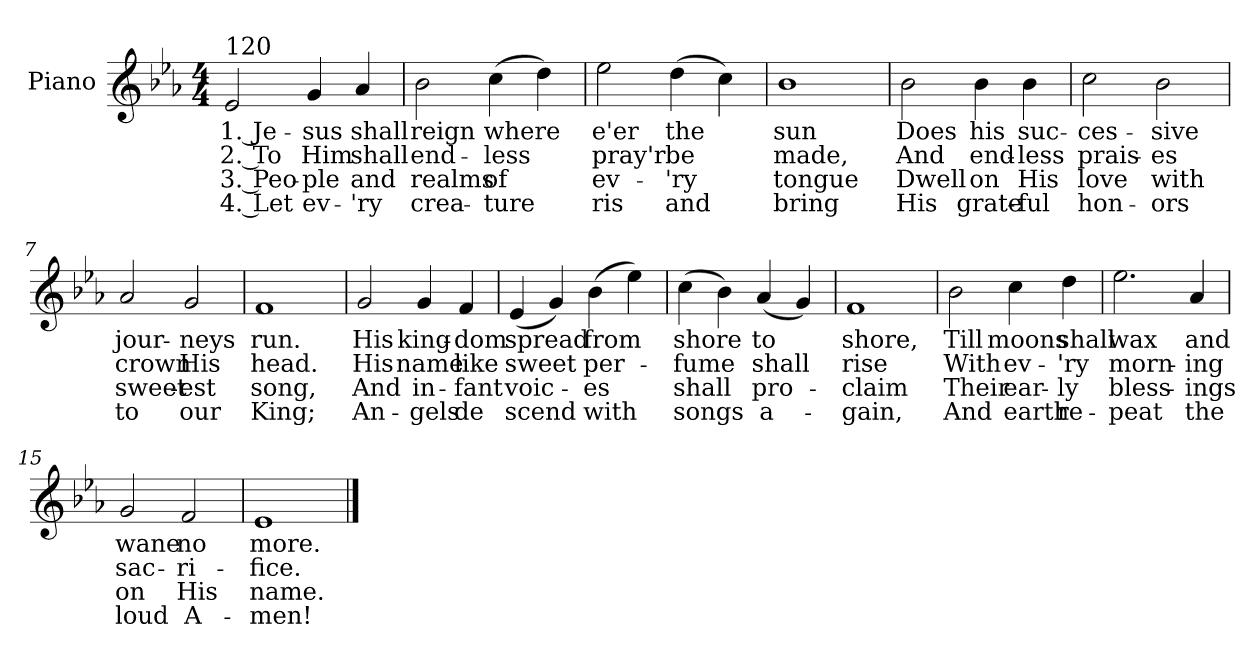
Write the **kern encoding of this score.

**kern	**text	**text	**text	**text
*part1	*part1	*part1	*part1	*part1
*staff1	*staff1	*staff1	*staff1	*staff1
*I"Piano	*	*	*	*
*I'Pno.	*	*	*	*
*clefG2	*	*	*	*
*k[b-e-a-]	*	*	*	*
*E-:	*	*	*	*
*M4/4	*	*	*	*
=1	=1	=1	=1	=1
!LO:TX:a:t=120	!	!	!	!
2e-/	1. Je-	2. To	3. Peo-	4. Let
4g/	-sus	Him	-ple	ev-
4a-/	shall	shall	and	-'ry
=2	=2	=2	=2	=2
2b-\	reign	end-	realms	crea-
(4cc\	where	-less	of	-ture
4dd\)	.	.	.	.
=3	=3	=3	=3	=3
2ee-\	e'er	pray'r	ev-	ris
(4dd\	the	be	-'ry	and
4cc\)	.	.	.	.
=4	=4	=4	=4	=4
1b-	sun	made,	tongue	bring
!!LO:LB:g=z
=5	=5	=5	=5	=5
2b-\	Does	And	Dwell	His
4b-\	his	end-	on	grate-
4b-\	suc-	-less	His	-ful
=6	=6	=6	=6	=6
2cc\	-ces-	prais-	love	hon-
2b-\	-sive	-es	with	-ors
=7	=7	=7	=7	=7
2a-/	jour-	crown	sweet-	to
2g/	-neys	His	-est	our
=8	=8	=8	=8	=8
1f	run.	head.	song,	King;
!!LO:LB:g=z
=9	=9	=9	=9	=9
2g/	His	His	And	An-
4g/	king-	name	in-	-gels
4f/	-dom	like	-fant	de
=10	=10	=10	=10	=10
(4e-/	spread	sweet	voic-	scend
4g/)	.	.	.	.
(4b-\	from	per-	-es	with
4ee-\)	.	.	.	.
=11	=11	=11	=11	=11
(4cc\	shore	-fume	shall	songs
4b-\)	.	.	.	.
(4a-/	to	shall	pro-	a-
4g/)	.	.	.	.
=12	=12	=12	=12	=12
1f	shore,	rise	-claim	-gain,
!!LO:LB:g=z
=13	=13	=13	=13	=13
2b-\	Till	With	Their	And
4cc\	moons	ev-	ear-	earth
4dd\	shall	-'ry	-ly	re-
=14	=14	=14	=14	=14
2.ee-\	wax	morn-	bless-	-peat
4a-/	and	-ing	-ings	the
=15	=15	=15	=15	=15
2g/	wane	sac-	on	loud
2f/	no	-ri-	His	A-
=16	=16	=16	=16	=16
1e-	more.	-fice.	name.	-men!
==	==	==	==	==
*-	*-	*-	*-	*-
